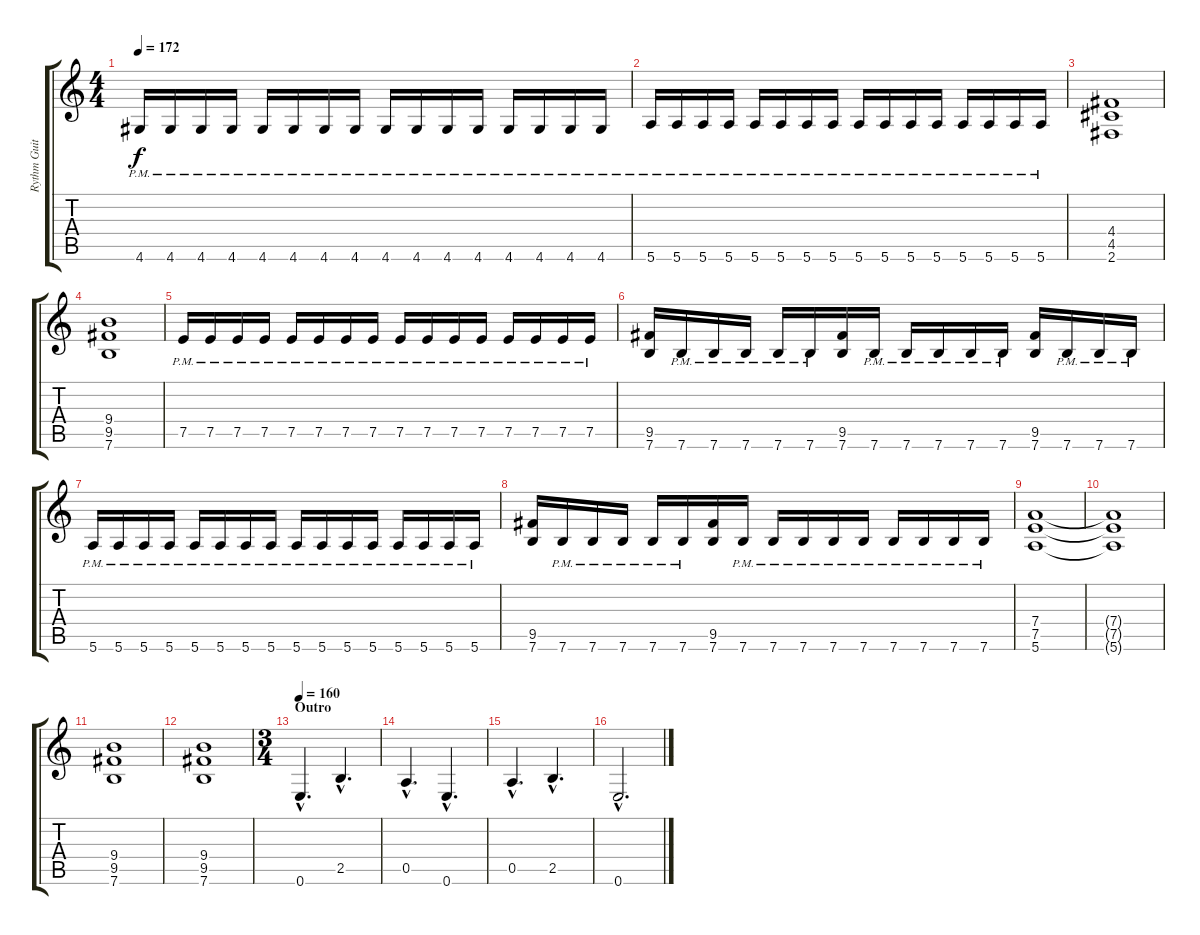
\track ("Rythm Guitar 2" "Rythm Guit") {instrument distortionguitar}
\staff {score tabs}
\tuning (E4 B3 G3 D3 A2 E2) {hide}
\ts (4 4)
\tempo 172
\clef g2
\ks c
4.6{pm}.16{dy f} 4.6{pm}.16 4.6{pm}.16 4.6{pm}.16 4.6{pm}.16 4.6{pm}.16 4.6{pm}.16 4.6{pm}.16 4.6{pm}.16 4.6{pm}.16 4.6{pm}.16 4.6{pm}.16 4.6{pm}.16 4.6{pm}.16 4.6{pm}.16 4.6{pm}.16 |
5.6{pm}.16 5.6{pm}.16 5.6{pm}.16 5.6{pm}.16 5.6{pm}.16 5.6{pm}.16 5.6{pm}.16 5.6{pm}.16 5.6{pm}.16 5.6{pm}.16 5.6{pm}.16 5.6{pm}.16 5.6{pm}.16 5.6{pm}.16 5.6{pm}.16 5.6{pm}.16 |
(4.4 4.5 2.6).1 |
(9.4 9.5 7.6).1 |
7.5{pm}.16 7.5{pm}.16 7.5{pm}.16 7.5{pm}.16 7.5{pm}.16 7.5{pm}.16 7.5{pm}.16 7.5{pm}.16 7.5{pm}.16 7.5{pm}.16 7.5{pm}.16 7.5{pm}.16 7.5{pm}.16 7.5{pm}.16 7.5{pm}.16 7.5{pm}.16 |
(9.5 7.6).16 7.6{pm}.16 7.6{pm}.16 7.6{pm}.16 7.6{pm}.16 7.6{pm}.16 (9.5 7.6).16 7.6{pm}.16 7.6{pm}.16 7.6{pm}.16 7.6{pm}.16 7.6{pm}.16 (9.5 7.6).16 7.6{pm}.16 7.6{pm}.16 7.6{pm}.16 |
5.6{pm}.16 5.6{pm}.16 5.6{pm}.16 5.6{pm}.16 5.6{pm}.16 5.6{pm}.16 5.6{pm}.16 5.6{pm}.16 5.6{pm}.16 5.6{pm}.16 5.6{pm}.16 5.6{pm}.16 5.6{pm}.16 5.6{pm}.16 5.6{pm}.16 5.6{pm}.16 |
(9.5 7.6).16 7.6{pm}.16 7.6{pm}.16 7.6{pm}.16 7.6{pm}.16 7.6{pm}.16 (9.5 7.6).16 7.6{pm}.16 7.6{pm}.16 7.6{pm}.16 7.6{pm}.16 7.6{pm}.16 7.6{pm}.16 7.6{pm}.16 7.6{pm}.16 7.6{pm}.16 |
(7.4 7.5 5.6).1 |
(7.4{t} 7.5{t} 5.6{t}).1 |
(9.4 9.5 7.6).1 |
(9.4 9.5 7.6).1 |
\ts (3 4)
\section ("" "Outro")
\tempo 160
0.6{hac}.4{d} 2.5{hac}.4{d} |
0.5{hac}.4{d} 0.6{hac}.4{d} |
0.5{hac}.4{d} 2.5{hac}.4{d} |
0.6{hac}.2{d}
